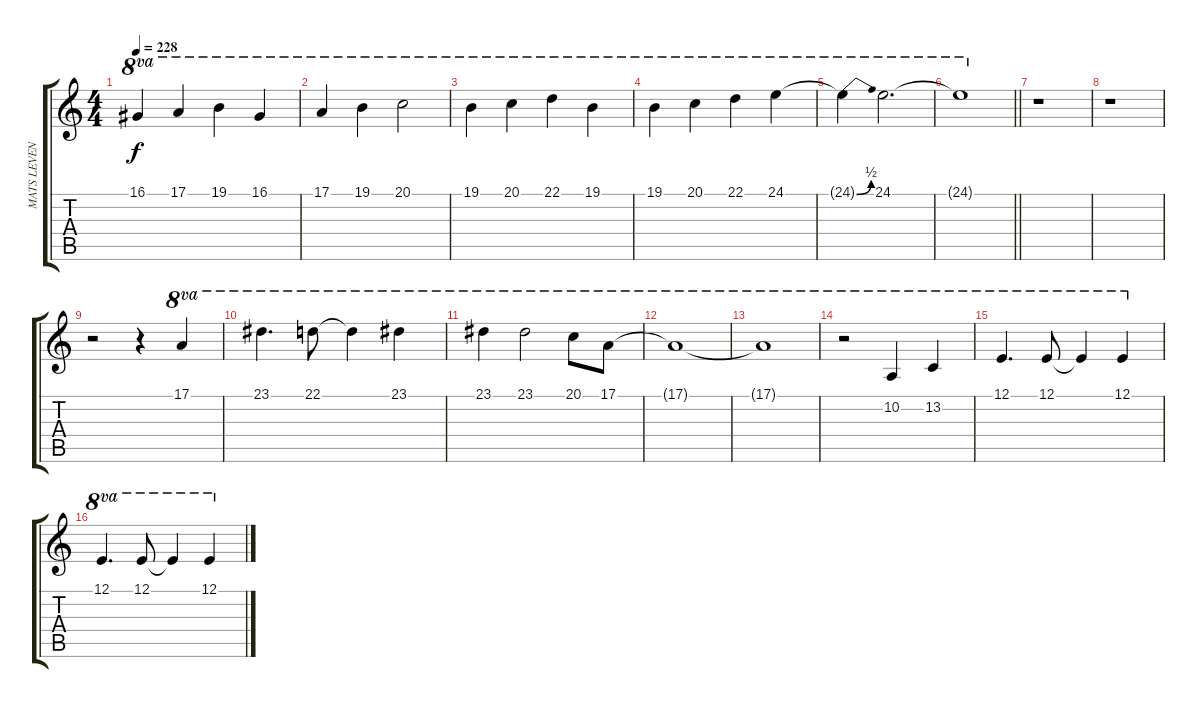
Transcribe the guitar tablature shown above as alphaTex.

\track ("MATS LEVEN" "MATS LEVEN") {instrument lead6voice}
\staff {score tabs}
\tuning (E4 B3 G3 D3 A2 E2) {hide}
\ts (4 4)
\tempo 228
\clef g2
\ks c
16.1.4{ot 8va dy f} 17.1.4{ot 8va} 19.1.4{ot 8va} 16.1.4{ot 8va} |
17.1.4{ot 8va} 19.1.4{ot 8va} 20.1.2{ot 8va} |
19.1.4{ot 8va} 20.1.4{ot 8va} 22.1.4{ot 8va} 19.1.4{ot 8va} |
19.1.4{ot 8va} 20.1.4{ot 8va} 22.1.4{ot 8va} 24.1.4{ot 8va} |
24.1{be (bend 0 0 60 2) t}.4{ot 8va} 24.1.2{d ot 8va} |
\barLineRight lightlight
24.1{t}.1{ot 8va} |
r.1 |
r.1 |
r.2 r.4 17.1.4{ot 8va} |
23.1.4{d ot 8va} 22.1.8{ot 8va} 22.1{t}.4{ot 8va} 23.1.4{ot 8va} |
23.1.4{ot 8va} 23.1.2{ot 8va} 20.1.8{ot 8va} 17.1.8{ot 8va} |
17.1{t}.1{ot 8va} |
17.1{t}.1{ot 8va} |
r.2{ot 8va} 10.2.4{ot 8va} 13.2.4{ot 8va} |
12.1.4{d ot 8va} 12.1.8{ot 8va} 12.1{t}.4{ot 8va} 12.1.4{ot 8va} |
12.1.4{d ot 8va} 12.1.8{ot 8va} 12.1{t}.4{ot 8va} 12.1.4{ot 8va}
